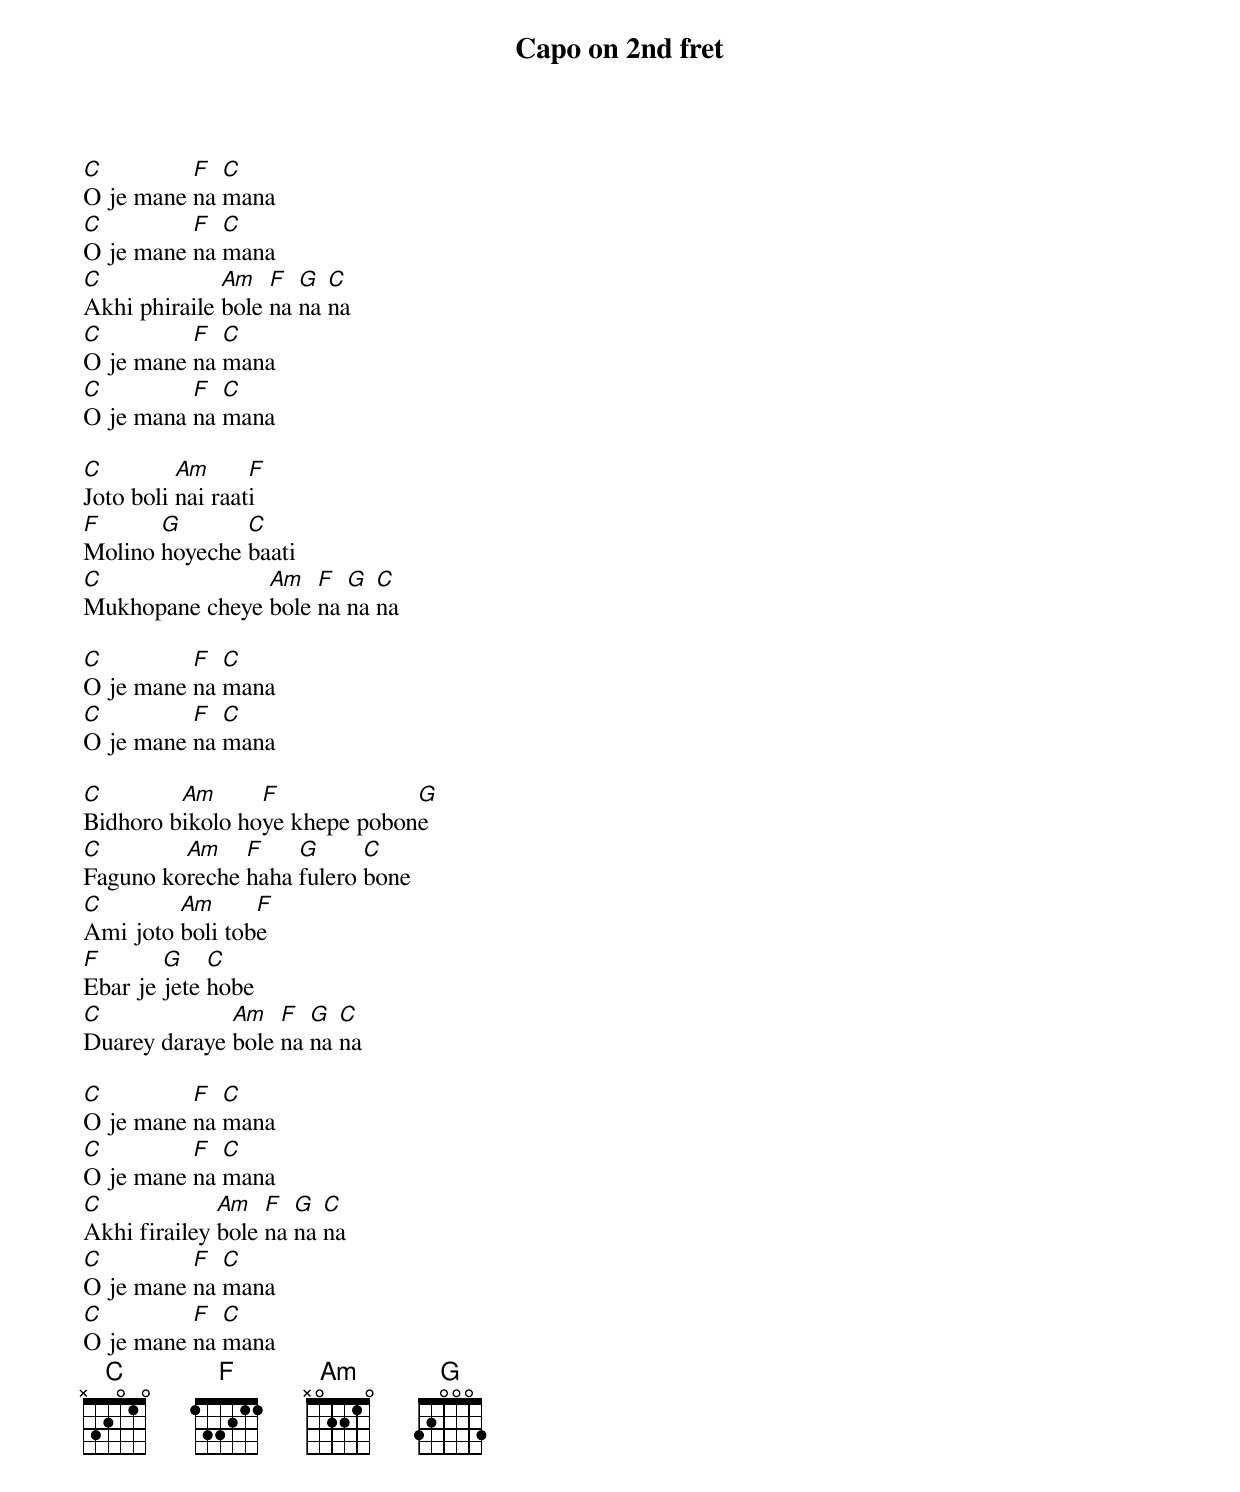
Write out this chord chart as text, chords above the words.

Capo on 2nd fret


C         F  C
O je mane na mana
C         F  C
O je mane na mana
C             Am   F  G  C
Akhi phiraile bole na na na
C         F  C
O je mane na mana
C         F  C
O je mana na mana

C         Am      F
Joto boli nai raati
F      G       C
Molino hoyeche baati
C               Am   F  G  C
Mukhopane cheye bole na na na

C         F  C
O je mane na mana
C         F  C
O je mane na mana

C        Am      F             G
Bidhoro bikolo hoye khepe pobone
C        Am    F    G      C
Faguno koreche haha fulero bone
C        Am      F
Ami joto boli tobe
F       G    C
Ebar je jete hobe
C             Am   F  G  C
Duarey daraye bole na na na

C         F  C
O je mane na mana
C         F  C
O je mane na mana
C             Am   F  G  C
Akhi firailey bole na na na
C         F  C
O je mane na mana
C         F  C
O je mane na mana
